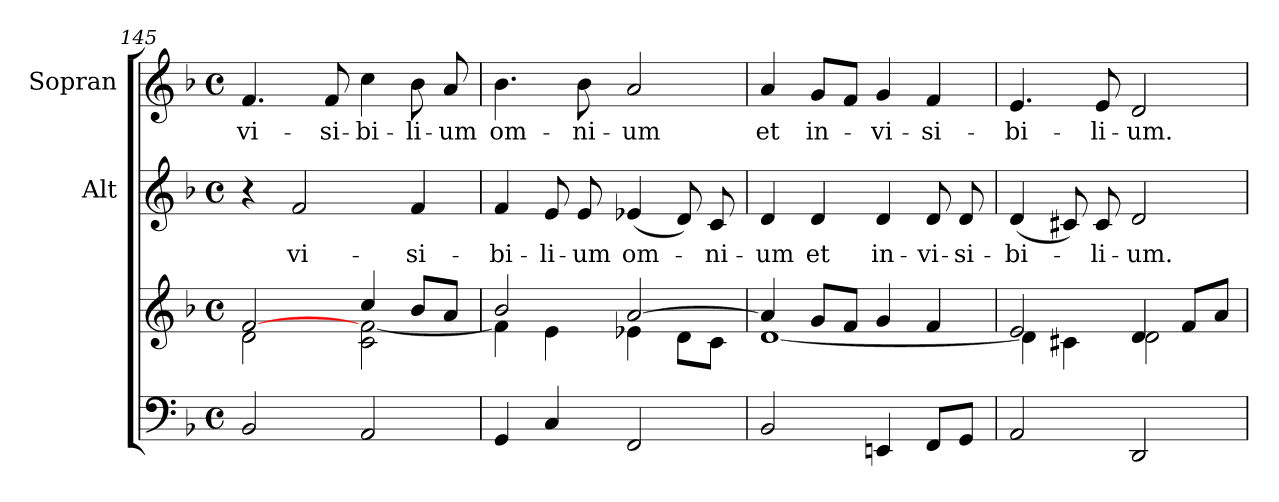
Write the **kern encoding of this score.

**kern	**kern	**kern	**text	**kern	**text
*part3	*part3	*part2	*part2	*part1	*part1
*staff4	*staff3	*staff2	*staff2	*staff1	*staff1
*	*	*I"Alt	*	*I"Sopran	*
*	*	*I'A.	*	*I'S.	*
*clefF4	*clefG2	*clefG2	*	*clefG2	*
*k[b-]	*k[b-]	*k[b-]	*	*k[b-]	*
*F:	*F:	*F:	*	*F:	*
*M4/4	*M4/4	*M4/4	*	*M4/4	*
*met(c)	*met(c)	*met(c)	*	*met(c)	*
=145	=145	=145	=145	=145	=145
*	*^	*	*	*	*
!	!	!	!	!	!	!LO:LY:b
2BB-/	[>2f/	2d\	4r	.	4.f/	vi-
!	!	!	!	!LO:LY:b	!	!
.	.	.	2f/	vi-	.	.
!	!	!	!	!	!	!LO:LY:b
.	.	.	.	.	8f/	-si-
!	!	!	!	!	!	!LO:LY:b
2AA/	4cc/	2c\ [<2f\	.	.	4cc\	-bi-
!	!	!	!	!LO:LY:b	!	!LO:LY:b
.	8b-/L	.	4f/	-si-	8b-\	-li-
!	!	!	!	!	!	!LO:LY:b
.	8a/J	.	.	.	8a/	-um
=146	=146	=146	=146	=146	=146	=146
!	!	!	!	!LO:LY:b	!	!LO:LY:b
4GG/	2b-/	4f\]	4f/	-bi-	4.b-\	om-
!	!	!	!	!LO:LY:b	!	!
4C/	.	4e\	8e/	-li-	.	.
!	!	!	!	!LO:LY:b	!	!LO:LY:b
.	.	.	8e/	-um	8b-\	-ni-
!	!	!	!	!LO:LY:b	!	!LO:LY:b
2FF/	[>2a/	4e-X\	(<4e-X/	om-	2a/	-um
.	.	8d\L	8d/)	.	.	.
!	!	!	!	!LO:LY:b	!	!
.	.	8c\J	8c/	-ni-	.	.
!!LO:LB:g=z
=147	=147	=147	=147	=147	=147	=147
!	!	!	!	!LO:LY:b	!	!LO:LY:b
2BB-/	4a/]	[<1d	4d/	-um	4a/	et
!	!	!	!	!LO:LY:b	!	!LO:LY:b
.	8g/L	.	4d/	et	8g/L	in-
.	8f/J	.	.	.	8f/J	.
!	!	!	!	!LO:LY:b	!	!LO:LY:b
4EEn/	4g/	.	4d/	in-	4g/	-vi-
!	!	!	!	!LO:LY:b	!	!LO:LY:b
8FF/L	4f/	.	8d/	-vi-	4f/	-si-
!	!	!	!	!LO:LY:b	!	!
8GG/J	.	.	8d/	-si-	.	.
=148	=148	=148	=148	=148	=148	=148
!	!	!	!	!LO:LY:b	!	!LO:LY:b
2AA/	2e/	4d\]	(<4d/	-bi-	4.e/	-bi-
.	.	4c#X\	8c#X/)	.	.	.
!	!	!	!	!LO:LY:b	!	!LO:LY:b
.	.	.	8c#/	-li-	8e/	-li-
!	!	!	!	!LO:LY:b	!	!LO:LY:b
2DD/	4d/	2d\	2d/	-um.	2d/	-um.
.	8f/L	.	.	.	.	.
.	8a/J	.	.	.	.	.
*	*v	*v	*	*	*	*
=	=	=	=	=	=
*-	*-	*-	*-	*-	*-
